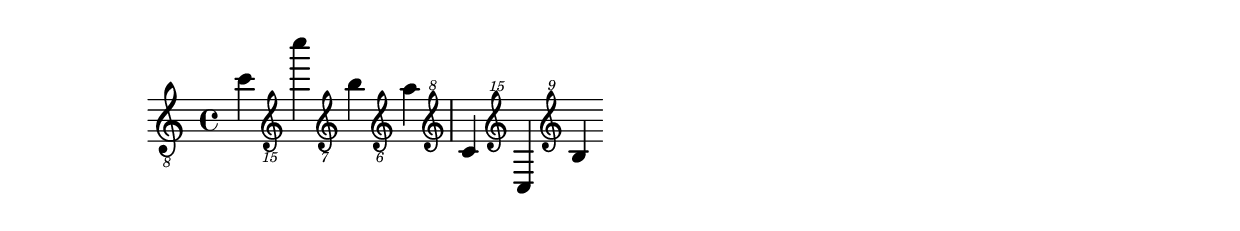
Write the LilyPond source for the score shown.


\version "2.3.4" \header {

    texidoc = "Octavation signs may be added to clefs.  These
octavation signs may be placed below or above (meaning an octave
higher or lower), and can take any value, including 15 for two octaves."

}

\score { 

	\relative c'' {

	    \clef "G_8"
	    c4
	    \clef "G_15"
	    c4
	    \clef "G_7"
	    c4
	    \clef "G_6"
	    c4 
	    \clef "G^8"
	    c4 
	    \clef "G^15"
	    c4 
	    \clef "G^9"
	    c4 
}
	 \paper { raggedright = ##t  }
	     }
